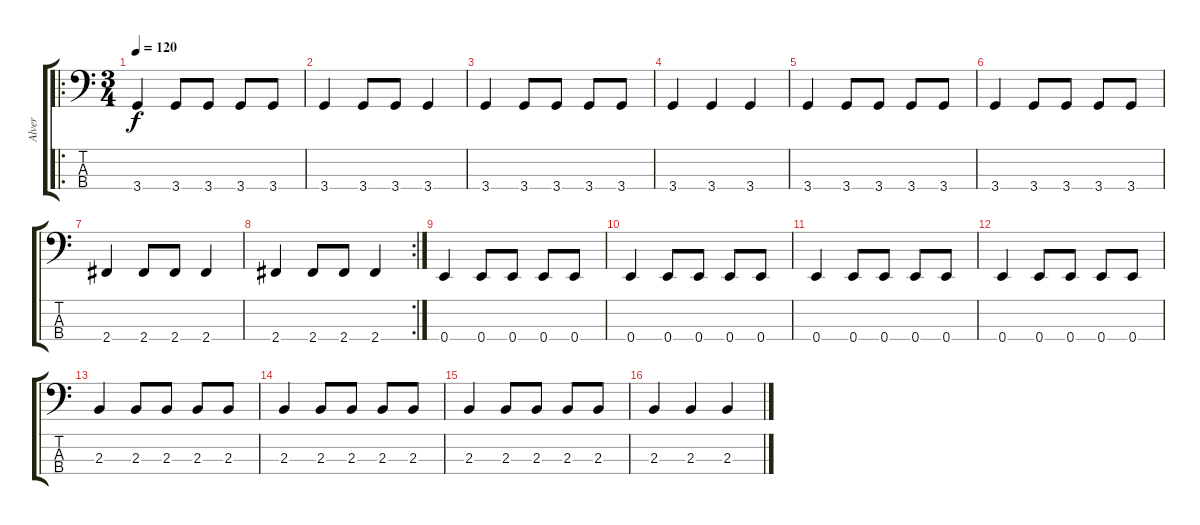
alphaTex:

\track ("Alver" "Alver") {instrument electricbassfinger}
\staff {score tabs}
\tuning (G2 D2 A1 E1) {hide}
\ro
\ts (3 4)
\tempo 120
\clef f4
\ks c
3.4.4{dy f} 3.4.8 3.4.8 3.4.8 3.4.8 |
3.4.4 3.4.8 3.4.8 3.4.4 |
3.4.4 3.4.8 3.4.8 3.4.8 3.4.8 |
3.4.4 3.4.4 3.4.4 |
3.4.4 3.4.8 3.4.8 3.4.8 3.4.8 |
3.4.4 3.4.8 3.4.8 3.4.8 3.4.8 |
2.4.4 2.4.8 2.4.8 2.4.4 |
\rc 2
2.4.4 2.4.8 2.4.8 2.4.4 |
0.4.4 0.4.8 0.4.8 0.4.8 0.4.8 |
0.4.4 0.4.8 0.4.8 0.4.8 0.4.8 |
0.4.4 0.4.8 0.4.8 0.4.8 0.4.8 |
0.4.4 0.4.8 0.4.8 0.4.8 0.4.8 |
2.3.4 2.3.8 2.3.8 2.3.8 2.3.8 |
2.3.4 2.3.8 2.3.8 2.3.8 2.3.8 |
2.3.4 2.3.8 2.3.8 2.3.8 2.3.8 |
2.3.4 2.3.4 2.3.4
